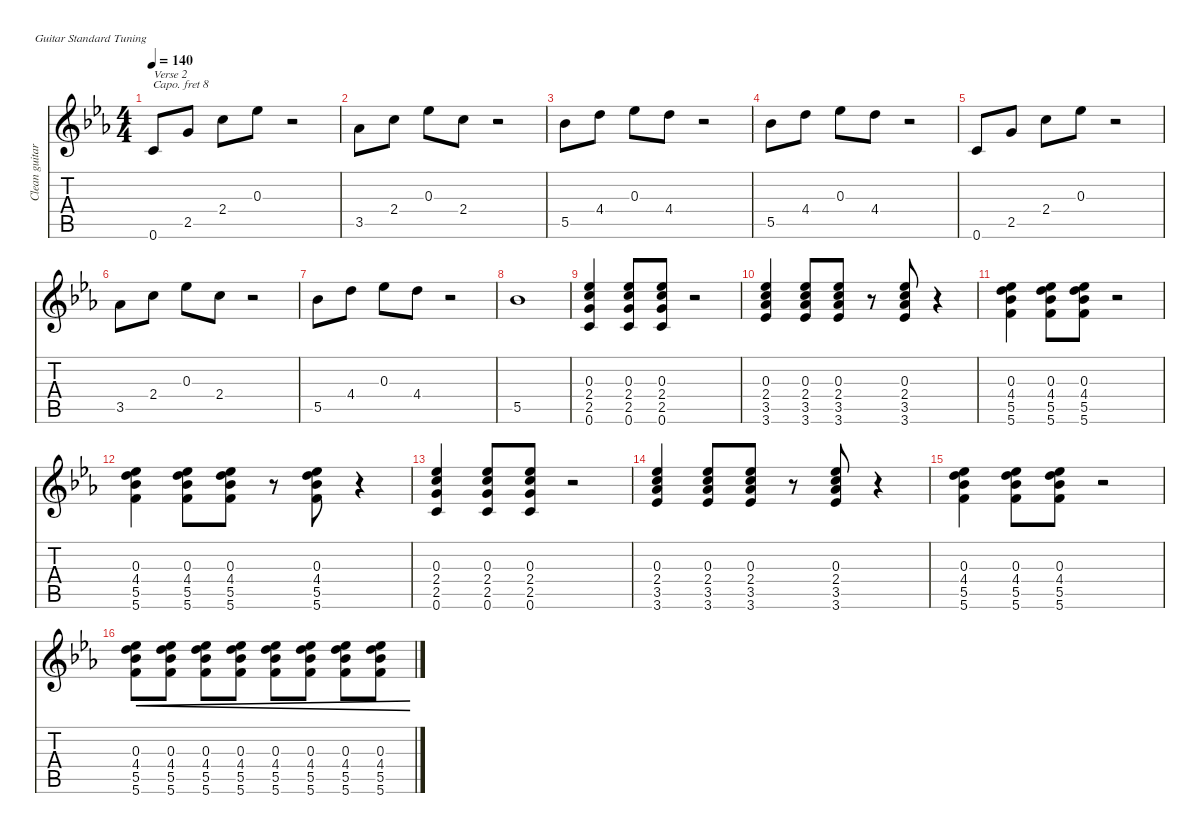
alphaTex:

\defaultSystemsLayout 4
\hideDynamics
\bracketExtendMode nobrackets
\otherSystemsTrackNameOrientation horizontal
\track ("Clean Guitar" "Clean guitar") {instrument electricguitarclean}
\staff {score tabs}
\capo 8
\tuning (E4 B3 G3 D3 A2 E2)
\ts (4 4)
\tempo 140
\clef g2
\ks cminor
0.6{acc forcenatural}.8{txt "Verse 2" dy mf beam Up} 2.5{acc forcenatural}.8{beam Up} 2.4{acc forcenatural}.8{beam Down} 0.3{acc b}.8{beam Down} r.2{beam Down} |
3.5{acc b}.8{beam Down} 2.4{acc forcenatural}.8{beam Down} 0.3{acc b}.8{beam Down} 2.4{acc forcenatural}.8{beam Down} r.2{beam Down} |
5.5{acc b}.8{beam Down} 4.4{acc forcenatural}.8{beam Down} 0.3{acc b}.8{beam Down} 4.4{acc forcenatural}.8{beam Down} r.2{beam Down} |
5.5{acc b}.8{beam Down} 4.4{acc forcenatural}.8{beam Down} 0.3{acc b}.8{beam Down} 4.4{acc forcenatural}.8{beam Down} r.2{beam Down} |
0.6{acc forcenatural}.8{beam Up} 2.5{acc forcenatural}.8{beam Up} 2.4{acc forcenatural}.8{beam Down} 0.3{acc b}.8{beam Down} r.2{beam Down} |
3.5{acc b}.8{beam Down} 2.4{acc forcenatural}.8{beam Down} 0.3{acc b}.8{beam Down} 2.4{acc forcenatural}.8{beam Down} r.2{beam Down} |
5.5{acc b}.8{beam Down} 4.4{acc forcenatural}.8{beam Down} 0.3{acc b}.8{beam Down} 4.4{acc forcenatural}.8{beam Down} r.2{beam Down} |
5.5{acc b}.1{beam Down} |
(0.6{acc forcenatural} 2.5{acc forcenatural} 2.4{acc forcenatural} 0.3{acc b}).4{beam Up} (0.6{acc forcenatural} 2.5{acc forcenatural} 2.4{acc forcenatural} 0.3{acc b}).8{beam Up} (0.6{acc forcenatural} 2.5{acc forcenatural} 2.4{acc forcenatural} 0.3{acc b}).8{beam Up} r.2{beam Up} |
(3.6{acc b} 3.5{acc b} 2.4{acc forcenatural} 0.3{acc b}).4{beam Up} (3.6{acc b} 3.5{acc b} 2.4{acc forcenatural} 0.3{acc b}).8{beam Up} (3.6{acc b} 3.5{acc b} 2.4{acc forcenatural} 0.3{acc b}).8{beam Up} r.8{beam Up} (3.6{acc b} 3.5{acc b} 2.4{acc forcenatural} 0.3{acc b}).8{beam Up} r.4{beam Up} |
(5.6{acc forcenatural} 5.5{acc b} 4.4{acc forcenatural} 0.3{acc b}).4{beam Down} (5.6{acc forcenatural} 5.5{acc b} 4.4{acc forcenatural} 0.3{acc b}).8{beam Down} (5.6{acc forcenatural} 5.5{acc b} 4.4{acc forcenatural} 0.3{acc b}).8{beam Down} r.2{beam Down} |
(5.6{acc forcenatural} 5.5{acc b} 4.4{acc forcenatural} 0.3{acc b}).4{beam Down} (5.6{acc forcenatural} 5.5{acc b} 4.4{acc forcenatural} 0.3{acc b}).8{beam Down} (5.6{acc forcenatural} 5.5{acc b} 4.4{acc forcenatural} 0.3{acc b}).8{beam Down} r.8{beam Down} (5.6{acc forcenatural} 5.5{acc b} 4.4{acc forcenatural} 0.3{acc b}).8{beam Down} r.4{beam Down} |
(0.6{acc forcenatural} 2.5{acc forcenatural} 2.4{acc forcenatural} 0.3{acc b}).4{beam Up} (0.6{acc forcenatural} 2.5{acc forcenatural} 2.4{acc forcenatural} 0.3{acc b}).8{beam Up} (0.6{acc forcenatural} 2.5{acc forcenatural} 2.4{acc forcenatural} 0.3{acc b}).8{beam Up} r.2{beam Up} |
(3.6{acc b} 3.5{acc b} 2.4{acc forcenatural} 0.3{acc b}).4{beam Up} (3.6{acc b} 3.5{acc b} 2.4{acc forcenatural} 0.3{acc b}).8{beam Up} (3.6{acc b} 3.5{acc b} 2.4{acc forcenatural} 0.3{acc b}).8{beam Up} r.8{beam Up} (3.6{acc b} 3.5{acc b} 2.4{acc forcenatural} 0.3{acc b}).8{beam Up} r.4{beam Up} |
(5.6{acc forcenatural} 5.5{acc b} 4.4{acc forcenatural} 0.3{acc b}).4{beam Down} (5.6{acc forcenatural} 5.5{acc b} 4.4{acc forcenatural} 0.3{acc b}).8{beam Down} (5.6{acc forcenatural} 5.5{acc b} 4.4{acc forcenatural} 0.3{acc b}).8{beam Down} r.2{beam Down} |
(5.6{acc forcenatural} 5.5{acc b} 4.4{acc forcenatural} 0.3{acc b}).8{cre beam Down} (5.6{acc forcenatural} 5.5{acc b} 4.4{acc forcenatural} 0.3{acc b}).8{cre beam Down} (5.6{acc forcenatural} 5.5{acc b} 4.4{acc forcenatural} 0.3{acc b}).8{cre beam Down} (5.6{acc forcenatural} 5.5{acc b} 4.4{acc forcenatural} 0.3{acc b}).8{cre beam Down} (5.6{acc forcenatural} 5.5{acc b} 4.4{acc forcenatural} 0.3{acc b}).8{cre beam Down} (5.6{acc forcenatural} 5.5{acc b} 4.4{acc forcenatural} 0.3{acc b}).8{cre beam Down} (5.6{acc forcenatural} 5.5{acc b} 4.4{acc forcenatural} 0.3{acc b}).8{cre beam Down} (5.6{acc forcenatural} 5.5{acc b} 4.4{acc forcenatural} 0.3{acc b}).8{cre beam Down}
